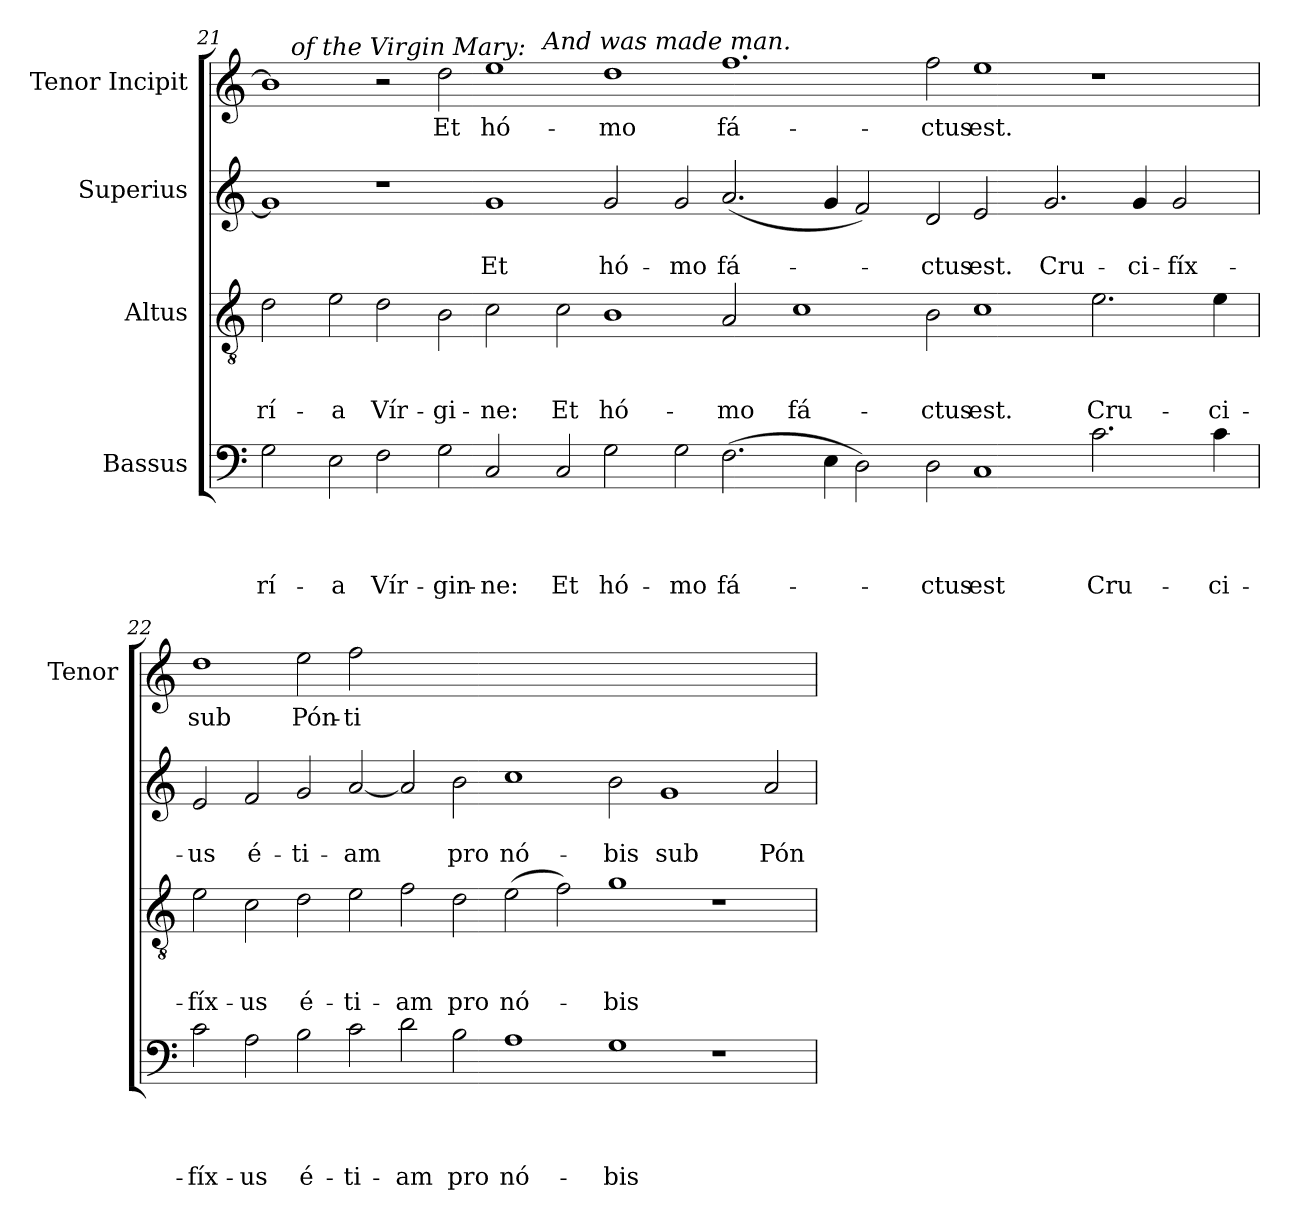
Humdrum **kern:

**kern	**text	**text	**text	**text	**kern	**text	**text	**text	**kern	**text	**text	**kern	**text
*part4	*part4	*part4	*part4	*part4	*part3	*part3	*part3	*part3	*part2	*part2	*part2	*part1	*part1
*staff4	*staff4	*staff4	*staff4	*staff4	*staff3	*staff3	*staff3	*staff3	*staff2	*staff2	*staff2	*staff1	*staff1
*I"Bassus	*	*	*	*	*I"Altus	*	*	*	*I"Superius	*	*	*I"Tenor Incipit	*
*	*	*	*	*	*	*	*	*	*	*	*	*I'Tenor	*
!!LO:LB:g=z
*clefF4	*	*	*	*	*clefGv2	*	*	*	*clefG2	*	*	*clefG2	*
*k[]	*	*	*	*	*k[]	*	*	*	*k[]	*	*	*k[]	*
*C:	*	*	*	*	*C:	*	*	*	*C:	*	*	*C:	*
=21	=21	=21	=21	=21	=21	=21	=21	=21	=21	=21	=21	=21	=21
!	!	!	!	!LO:LY:b	!	!	!	!LO:LY:b	!	!	!	!	!
*	*	*	*	*	*	*	*	*	*	*	*	*^	*
*	*	*	*	*	*	*	*	*	*	*	*	*	*^	*
2G\	.	.	.	-rí-	2d\	.	.	-rí-	1g]	.	.	1b]	8ryy	1ryy	.
.	.	.	.	.	.	.	.	.	.	.	.	.	32ryy	.	.
!	!	!	!	!	!	!	!	!	!	!	!	!	!LO:TX:a:i:t=of the Virgin Mary&colon;	!	!
.	.	.	.	.	.	.	.	.	.	.	.	.	1ryy	.	.
!	!	!	!	!LO:LY:b	!	!	!	!LO:LY:b	!	!	!	!	!	!	!
2E\	.	.	.	-a	2e\	.	.	-a	.	.	.	.	.	.	.
!	!	!	!	!LO:LY:b	!	!	!	!LO:LY:b	!	!	!	!	!	!	!
2F\	.	.	.	Vír-	2d\	.	.	Vír-	1r	.	.	2r	.	1ryy	.
.	.	.	.	.	.	.	.	.	.	.	.	.	1ryy	.	.
!	!	!	!	!LO:LY:b	!	!	!	!LO:LY:b	!	!	!	!	!	!	!LO:LY:b
2G\	.	.	.	-gin-	2B\	.	.	-gi-	.	.	.	2dd\	.	.	Et
!	!	!	!	!LO:LY:b	!	!	!	!LO:LY:b	!	!	!LO:LY:b	!	!	!	!LO:LY:b
2C/	.	.	.	-ne:	2c\	.	.	-ne:	1g	.	Et	1ee	.	4..ryy	hó-
.	.	.	.	.	.	.	.	.	.	.	.	.	1ryy	.	.
!	!	!	!	!	!	!	!	!	!	!	!	!	!	!LO:TX:a:i:t=And was made man.	!
.	.	.	.	.	.	.	.	.	.	.	.	.	.	1ryy	.
!	!	!	!	!LO:LY:b	!	!	!	!LO:LY:b	!	!	!	!	!	!	!
2C/	.	.	.	Et	2c\	.	.	Et	.	.	.	.	.	.	.
!	!	!	!	!LO:LY:b	!	!	!	!LO:LY:b	!	!	!LO:LY:b	!	!	!	!LO:LY:b
2G\	.	.	.	hó-	1B	.	.	hó-	2g/	.	hó-	1dd	.	.	-mo
.	.	.	.	.	.	.	.	.	.	.	.	.	1ryy	.	.
.	.	.	.	.	.	.	.	.	.	.	.	.	.	1ryy	.
!	!	!	!	!LO:LY:b	!	!	!	!	!	!	!LO:LY:b	!	!	!	!
2G\	.	.	.	-mo	.	.	.	.	2g/	.	-mo	.	.	.	.
!	!	!	!	!LO:LY:b	!	!	!	!LO:LY:b	!	!	!LO:LY:b	!	!	!	!LO:LY:b
(>2.F\	.	.	.	fá-	2A/	.	.	-mo	(<2.a/	.	fá-	1.ff	.	.	fá-
.	.	.	.	.	.	.	.	.	.	.	.	.	1ryy	.	.
.	.	.	.	.	.	.	.	.	.	.	.	.	.	1ryy	.
!	!	!	!	!	!	!	!	!LO:LY:b	!	!	!	!	!	!	!
.	.	.	.	.	1c	.	.	fá-	.	.	.	.	.	.	.
4E\	.	.	.	.	.	.	.	.	4g/	.	.	.	.	.	.
2D\)	.	.	.	.	.	.	.	.	2f/)	.	.	.	.	.	.
.	.	.	.	.	.	.	.	.	.	.	.	.	1ryy	.	.
.	.	.	.	.	.	.	.	.	.	.	.	.	.	1ryy	.
!	!	!	!	!LO:LY:b	!	!	!	!LO:LY:b	!	!	!LO:LY:b	!	!	!	!LO:LY:b
2D\	.	.	.	-ctus	2B\	.	.	-ctus	2d/	.	-ctus	2ff\	.	.	-ctus
!	!	!	!	!LO:LY:b	!	!	!	!LO:LY:b	!	!	!LO:LY:b	!	!	!	!LO:LY:b
1C	.	.	.	est	1c	.	.	est.	2e/	.	est.	1ee	.	.	est.
.	.	.	.	.	.	.	.	.	.	.	.	.	1ryy	.	.
.	.	.	.	.	.	.	.	.	.	.	.	.	.	1ryy	.
!	!	!	!	!	!	!	!	!	!	!	!LO:LY:b	!	!	!	!
.	.	.	.	.	.	.	.	.	2.g/	.	Cru-	.	.	.	.
!	!	!	!	!LO:LY:b	!	!	!	!LO:LY:b	!	!	!	!	!	!	!
2.c\	.	.	.	Cru-	2.e\	.	.	Cru-	.	.	.	1r	.	.	.
.	.	.	.	.	.	.	.	.	.	.	.	.	2ryy	.	.
!	!	!	!	!	!	!	!	!	!	!	!LO:LY:b	!	!	!	!
.	.	.	.	.	.	.	.	.	4g/	.	-ci-	.	.	.	.
.	.	.	.	.	.	.	.	.	.	.	.	.	.	2ryy	.
!	!	!	!	!	!	!	!	!	!	!	!LO:LY:b	!	!	!	!
.	.	.	.	.	.	.	.	.	2g/	.	-fíx-	.	.	.	.
.	.	.	.	.	.	.	.	.	.	.	.	.	4ryy	.	.
!	!	!	!	!LO:LY:b	!	!	!	!LO:LY:b	!	!	!	!	!	!	!
4c\	.	.	.	-ci-	4e\	.	.	-ci-	.	.	.	.	.	.	.
.	.	.	.	.	.	.	.	.	.	.	.	.	16.ryy	.	.
.	.	.	.	.	.	.	.	.	.	.	.	.	.	16ryy	.
!!LO:PB:g=z
=22	=22	=22	=22	=22	=22	=22	=22	=22	=22	=22	=22	=22	=22	=22	=22
!	!	!	!	!	!	!	!	!	!	!	!	!LO:TX:a:i:t=And was crucified also for us	!	!	!
!	!	!	!	!	!	!	!	!	!	!	!	!LO:TX:b:t=.	!	!	!
!	!	!	!	!	!	!	!	!	!	!	!	!LO:TX:b:t=.	!	!	!
!	!	!	!	!LO:LY:b	!	!	!	!LO:LY:b	!	!	!LO:LY:b	!	!	!	!LO:LY:b
*	*	*	*	*	*	*	*	*	*	*	*	*v	*v	*v	*
2c\	.	.	.	-fíx-	2e\	.	.	-fíx-	2e/	.	-us	1dd	sub
!	!	!	!	!LO:LY:b	!	!	!	!LO:LY:b	!	!	!LO:LY:b	!	!
2A\	.	.	.	-us	2c\	.	.	-us	2f/	.	é-	.	.
!	!	!	!	!LO:LY:b	!	!	!	!LO:LY:b	!	!	!LO:LY:b	!	!LO:LY:b
2B\	.	.	.	é-	2d\	.	.	é-	2g/	.	-ti-	2ee\	Pón-
!	!	!	!	!LO:LY:b	!	!	!	!LO:LY:b	!	!	!LO:LY:b	!	!LO:LY:b
2c\	.	.	.	-ti-	2e\	.	.	-ti-	[<2a/	.	-am	2ff\	-ti-
!	!	!	!	!LO:LY:b	!	!	!	!LO:LY:b	!	!	!	!	!
2d\	.	.	.	-am	2f\	.	.	-am	2a/]	.	.	00ryy	.
!	!	!	!	!LO:LY:b	!	!	!	!LO:LY:b	!	!	!LO:LY:b	!	!
2B\	.	.	.	pro	2d\	.	.	pro	2b\	.	pro	.	.
!	!	!	!	!LO:LY:b	!	!	!	!LO:LY:b	!	!	!LO:LY:b	!	!
1A	.	.	.	nó-	(>2e\	.	.	nó-	1cc	.	nó-	.	.
.	.	.	.	.	2f\)	.	.	.	.	.	.	.	.
!	!	!	!	!LO:LY:b	!	!	!	!LO:LY:b	!	!	!LO:LY:b	!	!
1G	.	.	.	-bis	1g	.	.	-bis	2b\	.	-bis	.	.
!	!	!	!	!	!	!	!	!	!	!	!LO:LY:b	!	!
.	.	.	.	.	.	.	.	.	1g	.	sub	.	.
1r	.	.	.	.	1r	.	.	.	.	.	.	.	.
!	!	!	!	!	!	!	!	!	!	!	!LO:LY:b	!	!
.	.	.	.	.	.	.	.	.	2a/	.	Pón-	.	.
=	=	=	=	=	=	=	=	=	=	=	=	=	=
*-	*-	*-	*-	*-	*-	*-	*-	*-	*-	*-	*-	*-	*-
